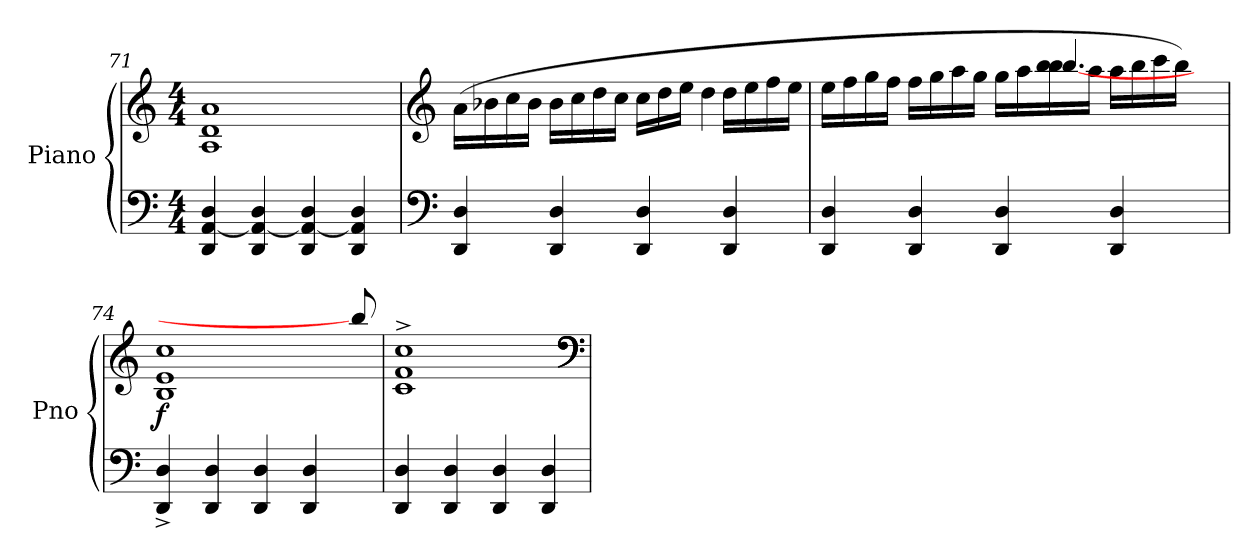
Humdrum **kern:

**kern	**kern	**dynam
*part1	*part1	*part1
*staff2	*staff1	*staff1/2
*I"Piano	*	*
*I'Pno	*	*
*clefF4	*clefG2	*
*k[]	*k[]	*
*C:	*C:	*
*M4/4	*M4/4	*
=71	=71	=71
*	*^	*
*	*	*^	*
4DD/ [4AA/ 4D/	1a	1d	1A	.
4DD/ 4AA/_ 4D/	.	.	.	.
4DD/ 4AA/_ 4D/	.	.	.	.
4DD/ 4AA/] 4D/	.	.	.	.
*	*v	*v	*v	*
!!LO:PB:g=z
=72	=72	=72
*clefF4	*clefG2	*
*	*^	*
!	!	!	!LO:DY:b=2
!	!	!	!LO:DY:n=1:b
4DD/ 4D/	(16a\LL	2.ryy	p mp
.	16b-X\	.	.
.	16cc\	.	.
.	16b-\JJ	.	.
4DD/ 4D/	16b-\LL	.	.
.	16cc\	.	.
.	16dd\	.	.
.	16cc\JJ	.	.
4DD/ 4D/	16cc\LL	.	.
.	16dd\	.	.
.	16ee\JJ	.	.
.	4dd\	.	.
4DD/ 4D/	.	16dd\LL	.
.	.	16ee\	.
.	.	16ff\	.
.	16ryy	16ee\JJ	.
=73	=73	=73	=73
4DD/ 4D/	16ee\LL	8ryy	.
.	16ff\	.	.
*	*v	*v	*
.	16gg\	.
.	16ff\JJ	.
4DD/ 4D/	16ff\LL	.
.	16gg\	.
.	16aa\	.
.	16gg\JJ	.
4DD/ 4D/	16gg\LL	.
.	16aa\	.
*	*^	*
.	16bb\ 16bb\	[4.bb/	.
.	16aa\JJ	.	.
4DD/ 4D/	16aa\LL	.	.
.	16bb\	.	.
.	16ccc\	.	.
.	16bb\JJ)	.	.
8ryy	8ryy	8ryy	.
=74	=74	=74	=74
*	*	*^	*
!	!	!	!	!LO:DY:b
4DD/^ 4D/^	1cc	1e	1B	f
4DD/ 4D/	.	.	.	.
4DD/ 4D/	.	.	.	.
4DD/ 4D/	.	.	.	.
8ryy	8ryy	8ryy	8bb/]	.
!!LO:LB:g=z	!!	!!
=75	=75	=75	=75	=75
4DD/ 4D/	1cc^	1f	1c	.
4DD/ 4D/	.	.	.	.
4DD/ 4D/	.	.	.	.
4DD/ 4D/	.	.	.	.
*	*v	*v	*v	*
*	*clefF4	*
=	=	=
*-	*-	*-
